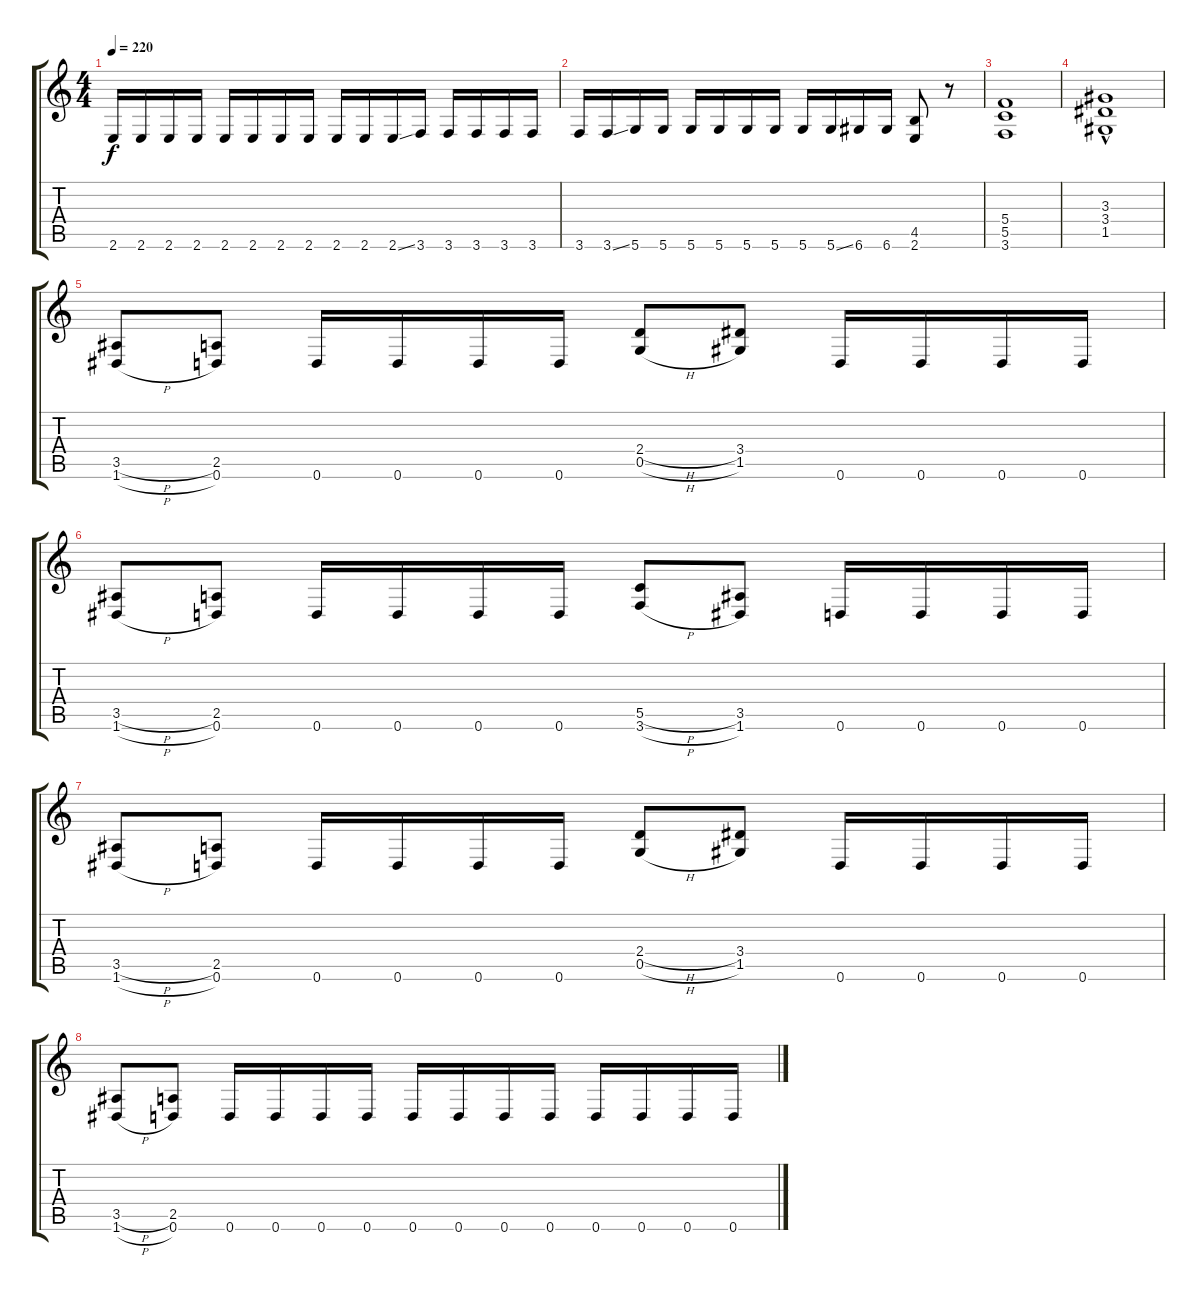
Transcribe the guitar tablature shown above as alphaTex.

\track "" {instrument distortionguitar}
\staff {score tabs}
\tuning (D4 A3 F3 C3 G2 D2) {hide}
\ts (4 4)
\tempo 220
\clef g2
\ks c
2.6.16{dy f} 2.6.16 2.6.16 2.6.16 2.6.16 2.6.16 2.6.16 2.6.16 2.6.16 2.6.16 2.6{ss}.16 3.6.16 3.6.16 3.6.16 3.6.16 3.6.16 |
3.6.16 3.6{ss}.16 5.6.16 5.6.16 5.6.16 5.6.16 5.6.16 5.6.16 5.6.16 5.6{ss}.16 6.6.16 6.6.16 (4.5 2.6).8 r.8 |
(5.4 5.5 3.6).1 |
(3.3{hac} 3.4 1.5).1 |
(3.5{h} 1.6{h}).8 (2.5 0.6).8 0.6.16 0.6.16 0.6.16 0.6.16 (2.4{h} 0.5{h}).8 (3.4 1.5).8 0.6.16 0.6.16 0.6.16 0.6.16 |
(3.5{h} 1.6{h}).8 (2.5 0.6).8 0.6.16 0.6.16 0.6.16 0.6.16 (5.5{h} 3.6{h}).8 (3.5 1.6).8 0.6.16 0.6.16 0.6.16 0.6.16 |
(3.5{h} 1.6{h}).8 (2.5 0.6).8 0.6.16 0.6.16 0.6.16 0.6.16 (2.4{h} 0.5{h}).8 (3.4 1.5).8 0.6.16 0.6.16 0.6.16 0.6.16 |
(3.5{h} 1.6{h}).8 (2.5 0.6).8 0.6.16 0.6.16 0.6.16 0.6.16 0.6.16 0.6.16 0.6.16 0.6.16 0.6.16 0.6.16 0.6.16 0.6.16
